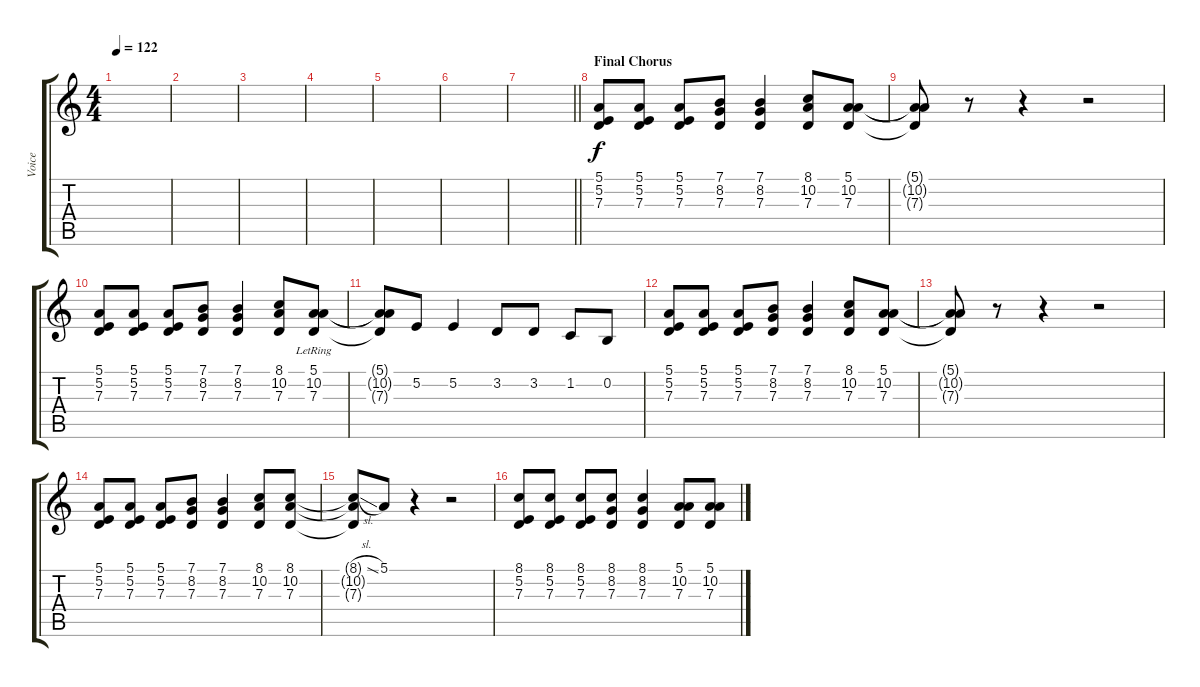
\track ("Voice" "Voice") {instrument voiceoohs}
\staff {score tabs}
\tuning (E4 B3 G3 D3 A2 E2) {hide}
\ts (4 4)
\tempo 122
\clef g2
\ks c
|
|
|
|
|
|
\barLineRight lightlight
|
\section ("" "Final Chorus")
(5.1 5.2 7.3).8 (5.1 5.2 7.3).8 (5.1 5.2 7.3).8 (7.1 8.2 7.3).8 (7.1 8.2 7.3).4 (8.1 10.2 7.3).8 (5.1 10.2 7.3).8 |
(5.1{t} 10.2{t} 7.3{t}).8 r.8 r.4 r.2 |
(5.1 5.2 7.3).8 (5.1 5.2 7.3).8 (5.1 5.2 7.3).8 (7.1 8.2 7.3).8 (7.1 8.2 7.3).4 (8.1 10.2 7.3).8 (5.1{lr} 10.2{lr} 7.3{lr}).8 |
(5.1{t} 10.2{t} 7.3{t}).8 5.2.8 5.2.4 3.2.8 3.2.8 1.2.8 0.2.8 |
(5.1 5.2 7.3).8 (5.1 5.2 7.3).8 (5.1 5.2 7.3).8 (7.1 8.2 7.3).8 (7.1 8.2 7.3).4 (8.1 10.2 7.3).8 (5.1 10.2 7.3).8 |
(5.1{t} 10.2{t} 7.3{t}).8 r.8 r.4 r.2 |
(5.1 5.2 7.3).8 (5.1 5.2 7.3).8 (5.1 5.2 7.3).8 (7.1 8.2 7.3).8 (7.1 8.2 7.3).4 (8.1 10.2 7.3).8 (8.1 10.2 7.3).8 |
(8.1{sl t} 10.2{t} 7.3{t}).8 5.1.8 r.4 r.2 |
(8.1 5.2 7.3).8 (8.1 5.2 7.3).8 (8.1 5.2 7.3).8 (8.1 8.2 7.3).8 (8.1 8.2 7.3).4 (5.1 10.2 7.3).8 (5.1 10.2 7.3).8
